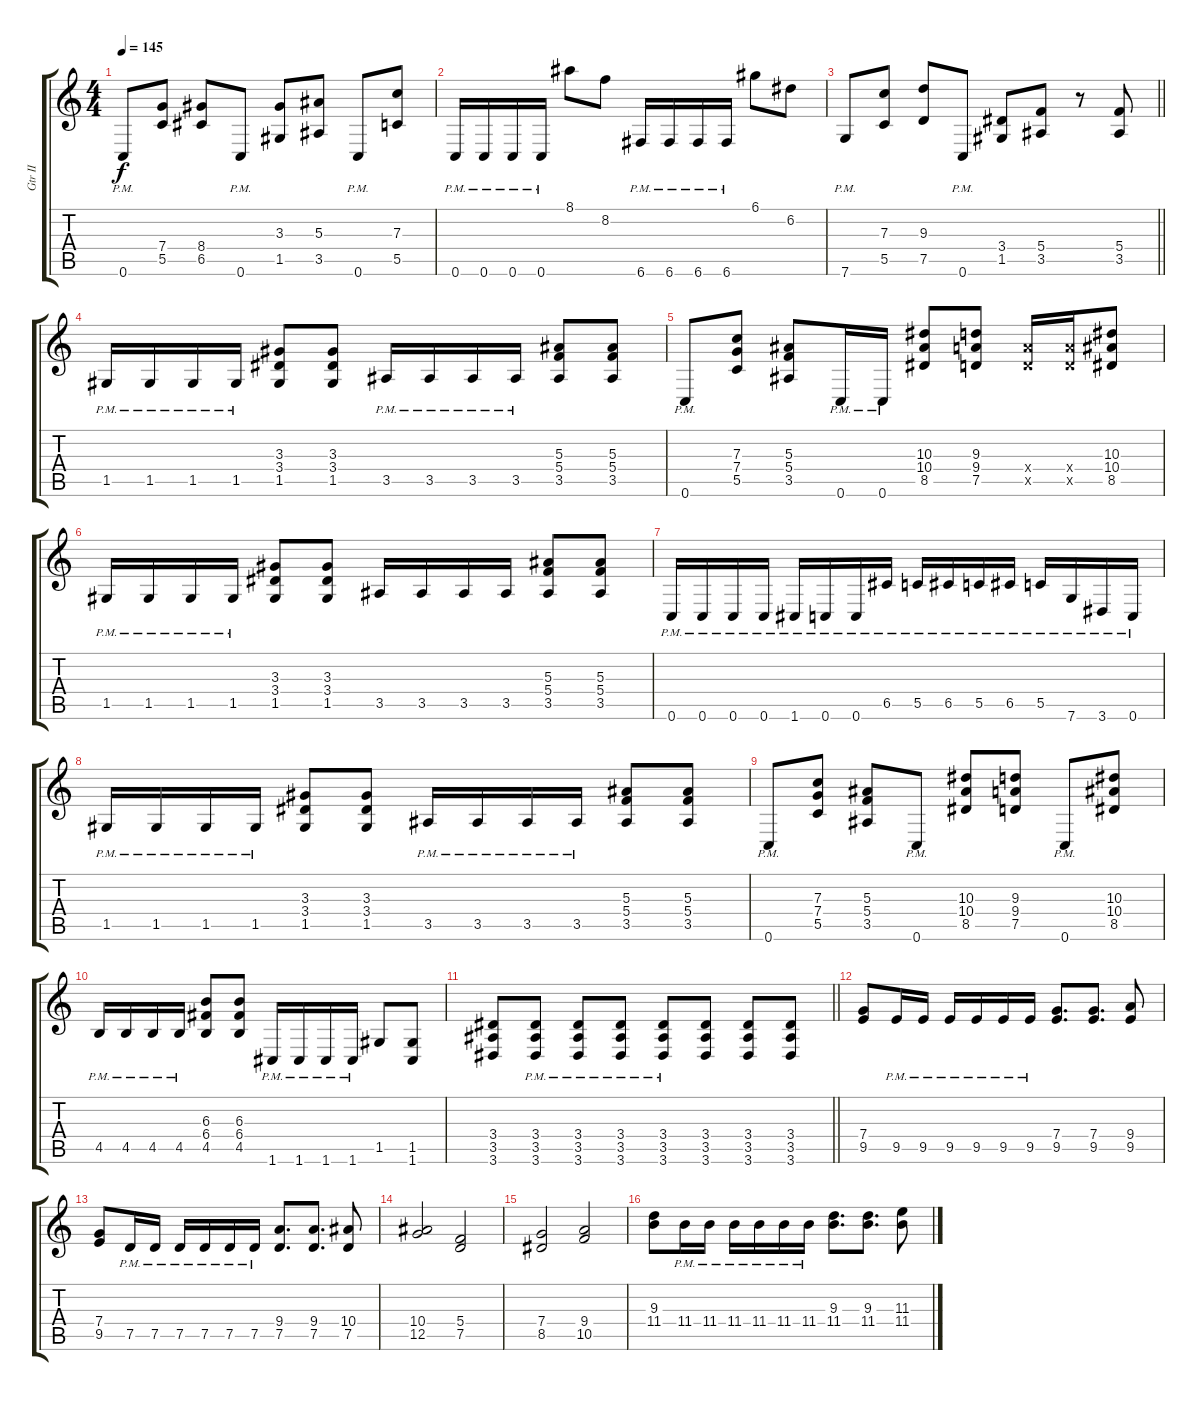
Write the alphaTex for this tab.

\track ("Gtr II" "Gtr II") {instrument distortionguitar}
\staff {score tabs}
\tuning (D4 A3 F3 C3 G2 C2) {hide}
\ts (4 4)
\tempo 145
\clef g2
\ks c
0.6{pm}.8{dy f} (7.4 5.5).8 (8.4 6.5).8 0.6{pm}.8 (3.3 1.5).8 (5.3 3.5).8 0.6{pm}.8 (7.3 5.5).8 |
0.6{pm}.16 0.6{pm}.16 0.6{pm}.16 0.6{pm}.16 8.1.8 8.2.8 6.6{pm}.16 6.6{pm}.16 6.6{pm}.16 6.6{pm}.16 6.1.8 6.2.8 |
\barLineRight lightlight
7.6{pm}.8 (7.3 5.5).8 (9.3 7.5).8 0.6{pm}.8 (3.4 1.5).8 (5.4 3.5).8 r.8 (5.4 3.5).8 |
1.5{pm}.16 1.5{pm}.16 1.5{pm}.16 1.5{pm}.16 (3.3 3.4 1.5).8 (3.3 3.4 1.5).8 3.5{pm}.16 3.5{pm}.16 3.5{pm}.16 3.5{pm}.16 (5.3 5.4 3.5).8 (5.3 5.4 3.5).8 |
0.6{pm}.8 (7.3 7.4 5.5).8 (5.3 5.4 3.5).8 0.6{pm}.16 0.6{pm}.16 (10.3 10.4 8.5).8 (9.3 9.4 7.5).8 (9.4{x} 7.5{x}).16 (9.4{x} 7.5{x}).16 (10.3 10.4 8.5).8 |
1.5{pm}.16 1.5{pm}.16 1.5{pm}.16 1.5{pm}.16 (3.3 3.4 1.5).8 (3.3 3.4 1.5).8 3.5.16 3.5.16 3.5.16 3.5.16 (5.3 5.4 3.5).8 (5.3 5.4 3.5).8 |
0.6{pm}.16 0.6{pm}.16 0.6{pm}.16 0.6{pm}.16 1.6{pm}.16 0.6{pm}.16 0.6{pm}.16 6.5{pm}.16 5.5{pm}.16 6.5{pm}.16 5.5{pm}.16 6.5{pm}.16 5.5{pm}.16 7.6{pm}.16 3.6{pm}.16 0.6{pm}.16 |
1.5{pm}.16 1.5{pm}.16 1.5{pm}.16 1.5{pm}.16 (3.3 3.4 1.5).8 (3.3 3.4 1.5).8 3.5{pm}.16 3.5{pm}.16 3.5{pm}.16 3.5{pm}.16 (5.3 5.4 3.5).8 (5.3 5.4 3.5).8 |
0.6{pm}.8 (7.3 7.4 5.5).8 (5.3 5.4 3.5).8 0.6{pm}.8 (10.3 10.4 8.5).8 (9.3 9.4 7.5).8 0.6{pm}.8 (10.3 10.4 8.5).8 |
4.5{pm}.16 4.5{pm}.16 4.5{pm}.16 4.5{pm}.16 (6.3 6.4 4.5).8 (6.3 6.4 4.5).8 1.6{pm}.16 1.6{pm}.16 1.6{pm}.16 1.6{pm}.16 1.5.8 (1.5 1.6).8 |
\barLineRight lightlight
(3.4 3.5 3.6).8 (3.4{pm} 3.5{pm} 3.6{pm}).8 (3.4{pm} 3.5{pm} 3.6{pm}).8 (3.4{pm} 3.5{pm} 3.6{pm}).8 (3.4{pm} 3.5{pm} 3.6{pm}).8 (3.4 3.5 3.6).8 (3.4 3.5 3.6).8 (3.4 3.5 3.6).8 |
(7.4 9.5).8 9.5{pm}.16 9.5{pm}.16 9.5{pm}.16 9.5{pm}.16 9.5{pm}.16 9.5{pm}.16 (7.4 9.5).8{d} (7.4 9.5).8{d} (9.4 9.5).8 |
(7.4 9.5).8 7.5{pm}.16 7.5{pm}.16 7.5{pm}.16 7.5{pm}.16 7.5{pm}.16 7.5{pm}.16 (9.4 7.5).8{d} (9.4 7.5).8{d} (10.4 7.5).8 |
(10.4 12.5).2 (5.4 7.5).2 |
(7.4 8.5).2 (9.4 10.5).2 |
(9.3 11.4).8 11.4{pm}.16 11.4{pm}.16 11.4{pm}.16 11.4{pm}.16 11.4{pm}.16 11.4{pm}.16 (9.3 11.4).8{d} (9.3 11.4).8{d} (11.3 11.4).8
